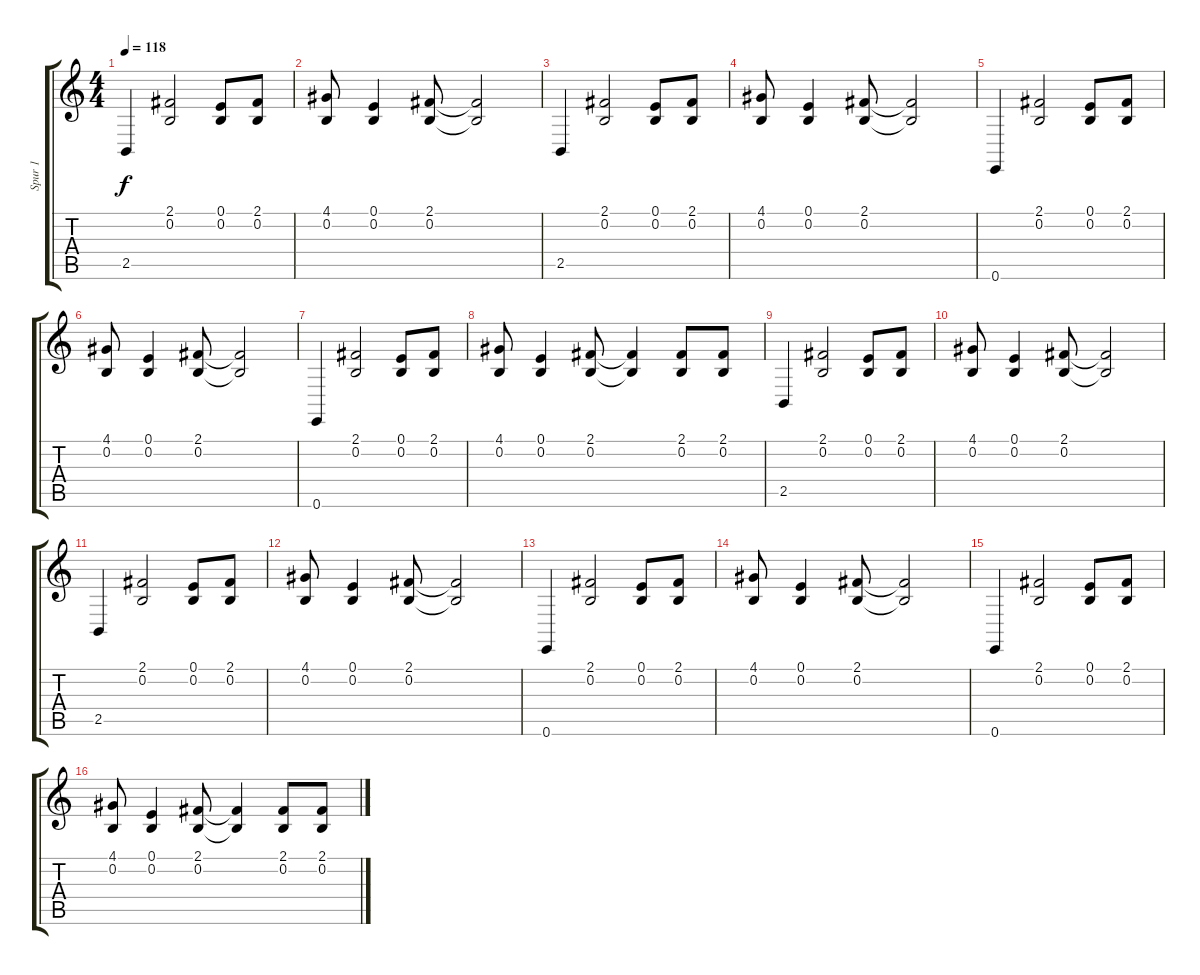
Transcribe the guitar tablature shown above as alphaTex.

\track ("Spur 1" "Spur 1") {instrument acousticgrandpiano}
\staff {score tabs}
\tuning (E4 B3 G3 D3 A2 E2) {hide}
\ts (4 4)
\tempo 118
\clef g2
\ks c
2.5.4{dy f instrument taikodrum} (2.1 0.2).2 (0.1 0.2).8 (2.1 0.2).8 |
(4.1 0.2).8 (0.1 0.2).4 (2.1 0.2).8 (2.1{t} 0.2{t}).2 |
2.5.4 (2.1 0.2).2 (0.1 0.2).8 (2.1 0.2).8 |
(4.1 0.2).8 (0.1 0.2).4 (2.1 0.2).8 (2.1{t} 0.2{t}).2 |
0.6.4 (2.1 0.2).2 (0.1 0.2).8 (2.1 0.2).8 |
(4.1 0.2).8 (0.1 0.2).4 (2.1 0.2).8 (2.1{t} 0.2{t}).2 |
0.6.4 (2.1 0.2).2 (0.1 0.2).8 (2.1 0.2).8 |
(4.1 0.2).8 (0.1 0.2).4 (2.1 0.2).8 (2.1{t} 0.2{t}).4 (2.1 0.2).8 (2.1 0.2).8 |
2.5.4{instrument melodictom} (2.1 0.2).2 (0.1 0.2).8 (2.1 0.2).8 |
(4.1 0.2).8 (0.1 0.2).4 (2.1 0.2).8 (2.1{t} 0.2{t}).2 |
2.5.4 (2.1 0.2).2 (0.1 0.2).8 (2.1 0.2).8 |
(4.1 0.2).8 (0.1 0.2).4 (2.1 0.2).8 (2.1{t} 0.2{t}).2 |
0.6.4 (2.1 0.2).2 (0.1 0.2).8 (2.1 0.2).8 |
(4.1 0.2).8 (0.1 0.2).4 (2.1 0.2).8 (2.1{t} 0.2{t}).2 |
0.6.4 (2.1 0.2).2 (0.1 0.2).8 (2.1 0.2).8 |
(4.1 0.2).8 (0.1 0.2).4 (2.1 0.2).8 (2.1{t} 0.2{t}).4 (2.1 0.2).8 (2.1 0.2).8
